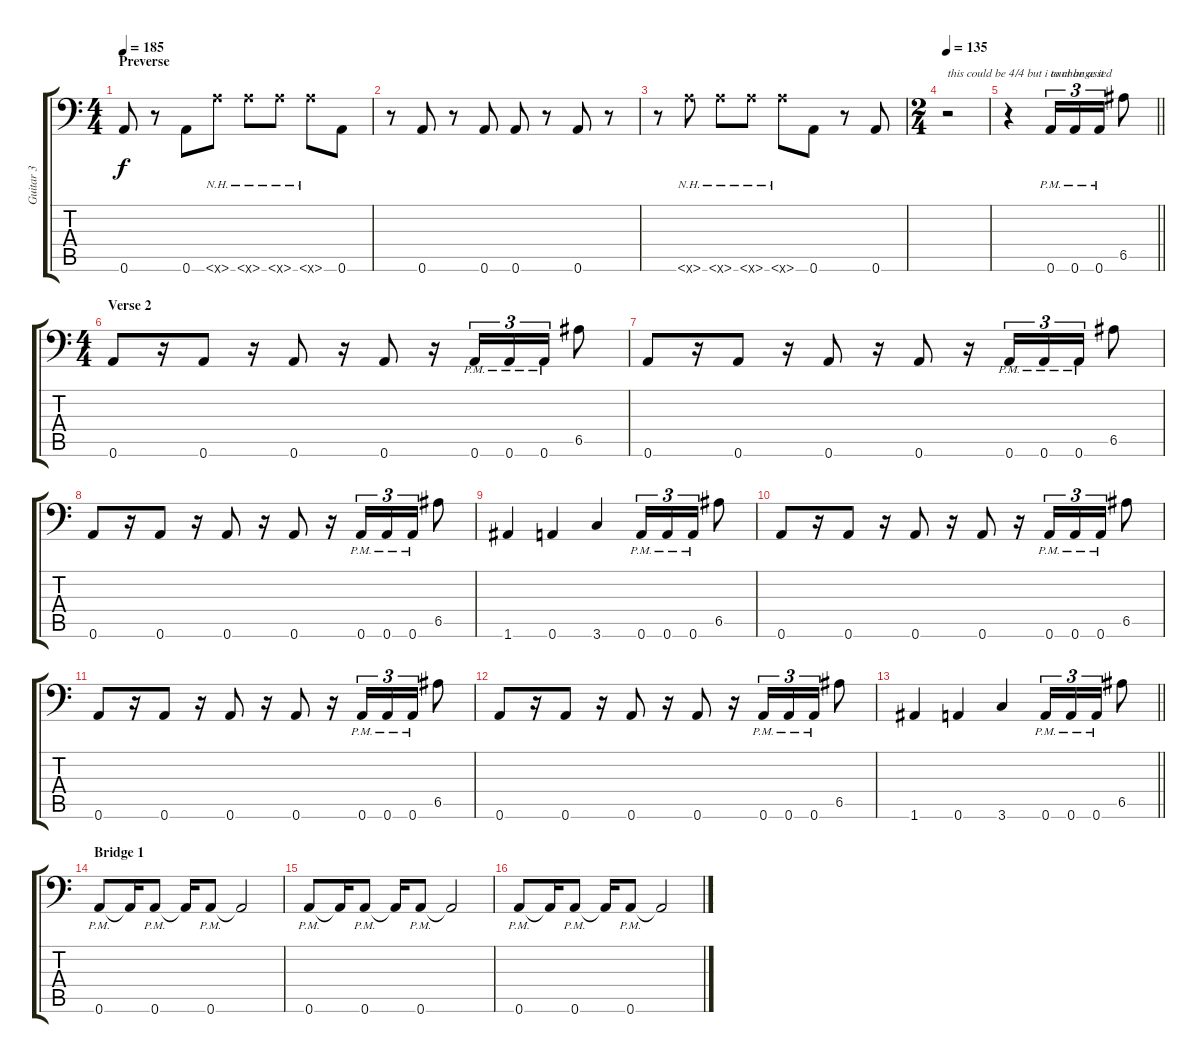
\track ("Guitar 3" "Guitar 3") {instrument distortionguitar}
\staff {score tabs}
\tuning (B3 Gb3 D3 A2 E2 A1) {hide}
\ts (4 4)
\section ("" "Preverse")
\tempo 185
\clef f4
\ks c
0.6.8{dy f} r.8 0.6.8 12.6{nh x}.8 12.6{nh x}.8 12.6{nh x}.8 12.6{nh x}.8 0.6.8 |
r.8 0.6.8 r.8 0.6.8 0.6.8 r.8 0.6.8 r.8 |
r.8 12.6{nh x}.8 12.6{nh x}.8 12.6{nh x}.8 12.6{nh x}.8 0.6.8 r.8 0.6.8 |
\ts (2 4)
\tempo 135
r.2{txt "this could be 4/4 but i cant be assed"} |
\barLineRight lightlight
r.4 0.6{pm}.16{tu (3 2) txt "to change it"} 0.6{pm}.16{tu (3 2)} 0.6{pm}.16{tu (3 2)} 6.5.8 |
\ts (4 4)
\section ("" "Verse 2")
0.6.8 r.16 0.6.8 r.16 0.6.8 r.16 0.6.8 r.16 0.6{pm}.16{tu (3 2)} 0.6{pm}.16{tu (3 2)} 0.6{pm}.16{tu (3 2)} 6.5.8 |
0.6.8 r.16 0.6.8 r.16 0.6.8 r.16 0.6.8 r.16 0.6{pm}.16{tu (3 2)} 0.6{pm}.16{tu (3 2)} 0.6{pm}.16{tu (3 2)} 6.5.8 |
0.6.8 r.16 0.6.8 r.16 0.6.8 r.16 0.6.8 r.16 0.6{pm}.16{tu (3 2)} 0.6{pm}.16{tu (3 2)} 0.6{pm}.16{tu (3 2)} 6.5.8 |
1.6.4 0.6.4 3.6.4 0.6{pm}.16{tu (3 2)} 0.6{pm}.16{tu (3 2)} 0.6{pm}.16{tu (3 2)} 6.5.8 |
0.6.8 r.16 0.6.8 r.16 0.6.8 r.16 0.6.8 r.16 0.6{pm}.16{tu (3 2)} 0.6{pm}.16{tu (3 2)} 0.6{pm}.16{tu (3 2)} 6.5.8 |
0.6.8 r.16 0.6.8 r.16 0.6.8 r.16 0.6.8 r.16 0.6{pm}.16{tu (3 2)} 0.6{pm}.16{tu (3 2)} 0.6{pm}.16{tu (3 2)} 6.5.8 |
0.6.8 r.16 0.6.8 r.16 0.6.8 r.16 0.6.8 r.16 0.6{pm}.16{tu (3 2)} 0.6{pm}.16{tu (3 2)} 0.6{pm}.16{tu (3 2)} 6.5.8 |
\barLineRight lightlight
1.6.4 0.6.4 3.6.4 0.6{pm}.16{tu (3 2)} 0.6{pm}.16{tu (3 2)} 0.6{pm}.16{tu (3 2)} 6.5.8 |
\section ("" "Bridge 1")
0.6{pm}.8 0.6{t}.16 0.6{pm}.8 0.6{t}.16 0.6{pm}.8 0.6{t}.2 |
0.6{pm}.8 0.6{t}.16 0.6{pm}.8 0.6{t}.16 0.6{pm}.8 0.6{t}.2 |
0.6{pm}.8 0.6{t}.16 0.6{pm}.8 0.6{t}.16 0.6{pm}.8 0.6{t}.2
